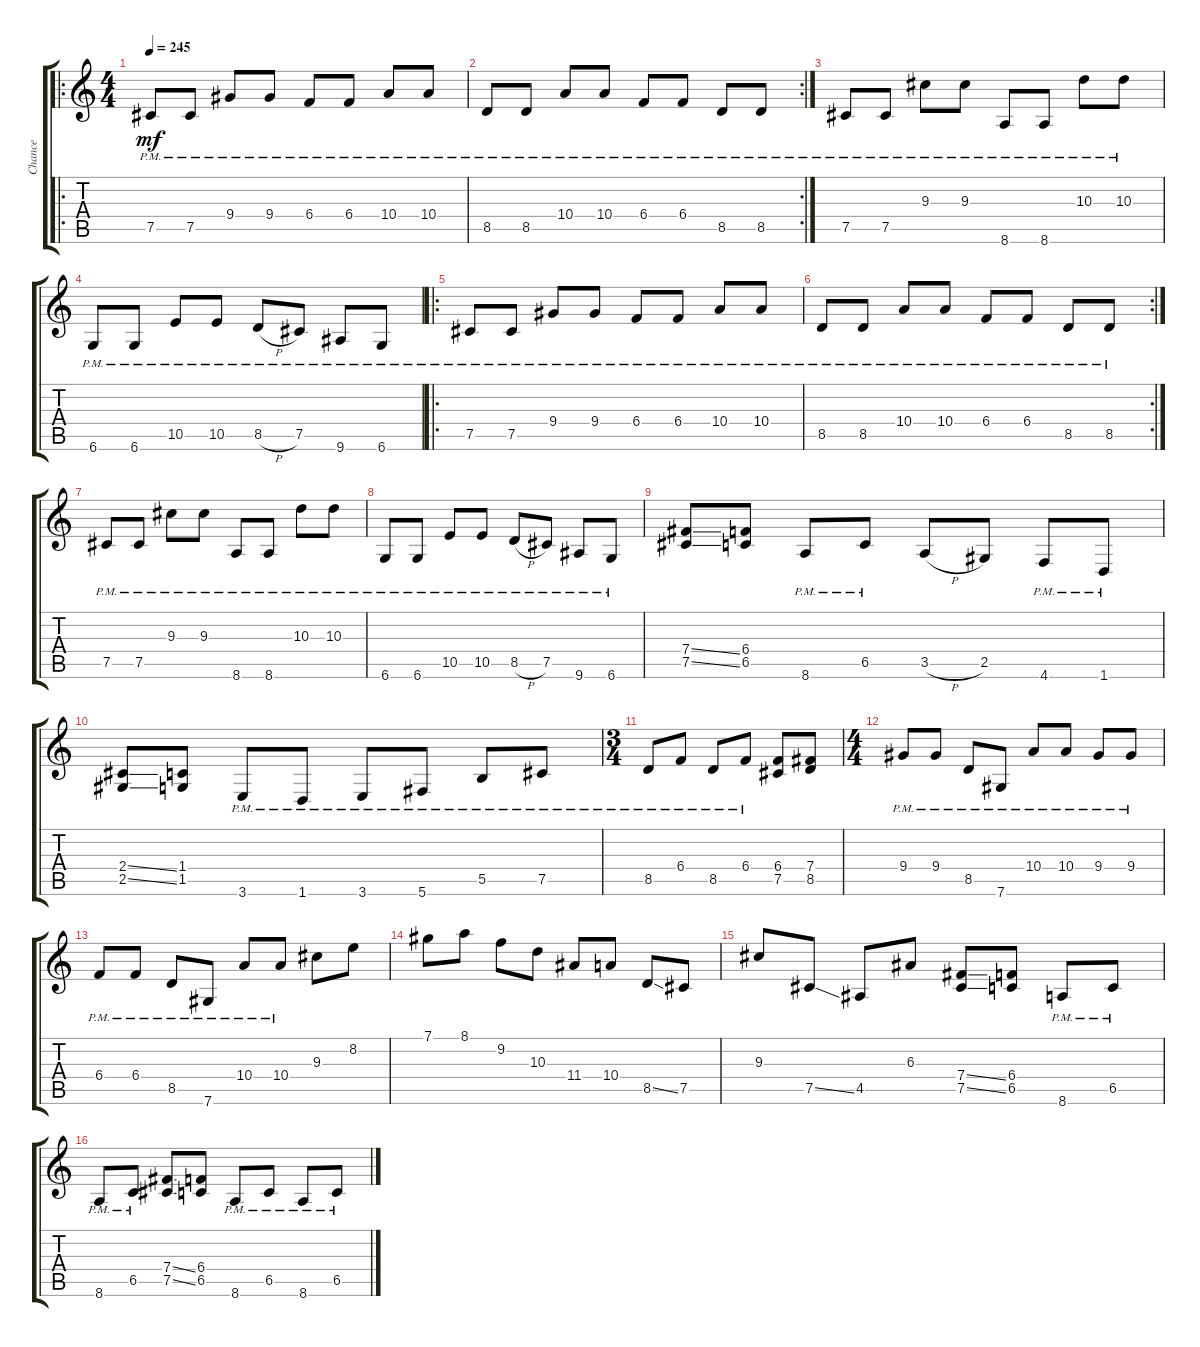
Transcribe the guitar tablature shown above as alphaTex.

\track ("Chance" "Chance") {instrument distortionguitar}
\staff {score tabs}
\tuning (Db4 Ab3 E3 B2 Gb2 Db2) {hide}
\ro
\ts (4 4)
\tempo 245
\clef g2
\ks c
7.5{pm}.8{dy mf} 7.5{pm}.8 9.4{pm}.8 9.4{pm}.8 6.4{pm}.8 6.4{pm}.8 10.4{pm}.8 10.4{pm}.8 |
\rc 2
8.5{pm}.8 8.5{pm}.8 10.4{pm}.8 10.4{pm}.8 6.4{pm}.8 6.4{pm}.8 8.5{pm}.8 8.5{pm}.8 |
7.5{pm}.8 7.5{pm}.8 9.3{pm}.8 9.3{pm}.8 8.6{pm}.8 8.6{pm}.8 10.3{pm}.8 10.3{pm}.8 |
6.6{pm}.8 6.6{pm}.8 10.5{pm}.8 10.5{pm}.8 8.5{h pm}.8 7.5{pm}.8 9.6{pm}.8 6.6{pm}.8 |
\ro
7.5{pm}.8 7.5{pm}.8 9.4{pm}.8 9.4{pm}.8 6.4{pm}.8 6.4{pm}.8 10.4{pm}.8 10.4{pm}.8 |
\rc 2
8.5{pm}.8 8.5{pm}.8 10.4{pm}.8 10.4{pm}.8 6.4{pm}.8 6.4{pm}.8 8.5{pm}.8 8.5{pm}.8 |
7.5{pm}.8 7.5{pm}.8 9.3{pm}.8 9.3{pm}.8 8.6{pm}.8 8.6{pm}.8 10.3{pm}.8 10.3{pm}.8 |
6.6{pm}.8 6.6{pm}.8 10.5{pm}.8 10.5{pm}.8 8.5{h pm}.8 7.5{pm}.8 9.6{pm}.8 6.6{pm}.8 |
(7.4{ss} 7.5{ss}).8 (6.4 6.5).8 8.6{pm}.8 6.5{pm}.8 3.5{h}.8 2.5.8 4.6{pm}.8 1.6{pm}.8 |
(2.4{ss} 2.5{ss}).8 (1.4 1.5).8 3.6{pm}.8 1.6{pm}.8 3.6{pm}.8 5.6{pm}.8 5.5{pm}.8 7.5{pm}.8 |
\ts (3 4)
8.5{pm}.8 6.4{pm}.8 8.5{pm}.8 6.4{pm}.8 (6.4 7.5).8 (7.4 8.5).8 |
\ts (4 4)
9.4{pm}.8 9.4{pm}.8 8.5{pm}.8 7.6{pm}.8 10.4{pm}.8 10.4{pm}.8 9.4{pm}.8 9.4{pm}.8 |
6.4{pm}.8 6.4{pm}.8 8.5{pm}.8 7.6{pm}.8 10.4{pm}.8 10.4{pm}.8 9.3.8 8.2.8 |
7.1.8 8.1.8 9.2.8 10.3.8 11.4.8 10.4.8 8.5{ss}.8 7.5.8 |
9.3.8 7.5{ss}.8 4.5.8 6.3.8 (7.4{ss} 7.5{ss}).8 (6.4 6.5).8 8.6{pm}.8 6.5{pm}.8 |
8.6{pm}.8 6.5{pm}.8 (7.4{ss} 7.5{ss}).8 (6.4 6.5).8 8.6{pm}.8 6.5{pm}.8 8.6{pm}.8 6.5{pm}.8
